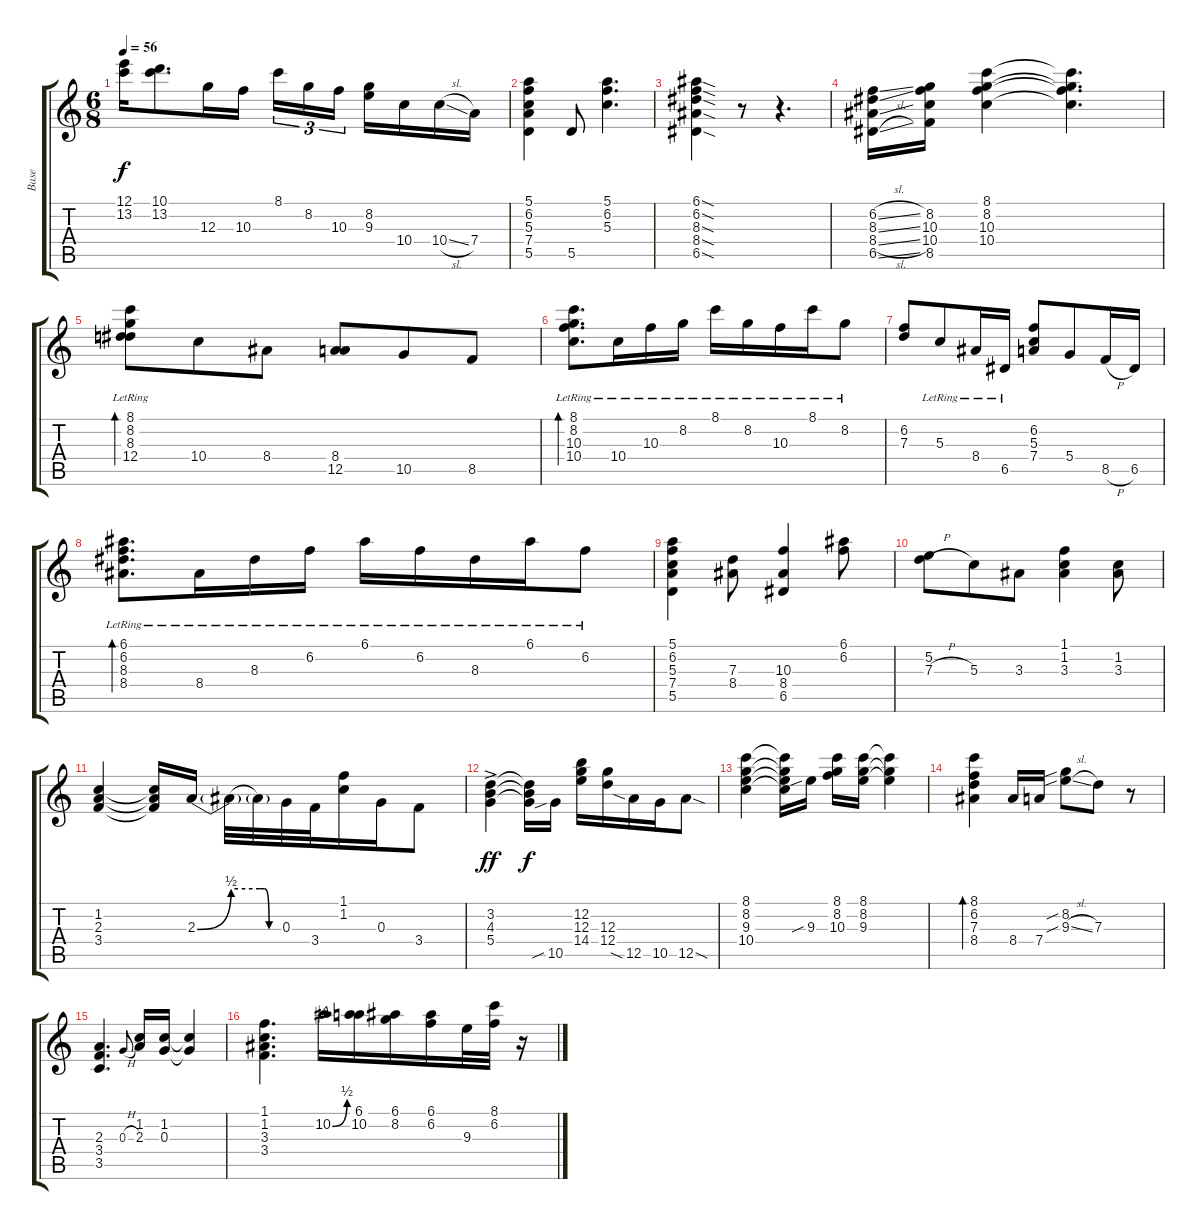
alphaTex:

\track ("Base" "Base") {instrument acousticguitarsteel}
\staff {score tabs}
\tuning (E4 B3 G3 D3 A2 E2) {hide}
\ts (6 8)
\tempo 56
\clef g2
\ks c
(12.1 13.2).16{dy f} (10.1 13.2).8{d} 12.3.16 10.3.16 8.1.16{tu (3 2)} 8.2.16{tu (3 2)} 10.3.16{tu (3 2) beam splitsecondary} (8.2 9.3).16 10.4.16 10.4{sl}.16 7.4.16 |
(5.1 6.2 5.3 7.4 5.5).4 5.5.8 (5.1 6.2 5.3).4{d} |
(6.1{sod} 6.2{sod} 8.3{sod} 8.4{sod} 6.5{sod}).4 r.8 r.4{d} |
(6.2{sl} 8.3{sl} 8.4{sl} 6.5{sl}).16 (8.2 10.3 10.4 8.5).16 (8.1 8.2 10.3 10.4).4 (8.1{t} 8.2{t} 10.3{t} 10.4{t}).4{d} |
(8.1 8.2 8.3{lr} 12.4).8{bd 480} 10.4.8 8.4.8 (8.4 12.5).8 10.5.8 8.5.8 |
(8.1{lr} 8.2{lr} 10.3{lr} 10.4{lr}).8{d bd 120} 10.4{lr}.16 10.3{lr}.16 8.2{lr}.16 8.1{lr}.16 8.2{lr}.16 10.3{lr}.16 8.1{lr}.16 8.2{lr}.8 |
(6.2 7.3).8 5.3{lr}.8 8.4{lr}.16 6.5{lr}.16 (6.2 5.3 7.4).8 5.4.8 8.5{h}.16 6.5.16 |
(6.1{lr} 6.2{lr} 8.3{lr} 8.4{lr}).8{d bd 120} 8.4{lr}.16 8.3{lr}.16 6.2{lr}.16 6.1{lr}.16 6.2{lr}.16 8.3{lr}.16 6.1{lr}.16 6.2{lr}.8 |
(5.1 6.2 5.3 7.4 5.5).4 (7.3 8.4).8 (10.3 8.4 6.5).4 (6.1 6.2).8 |
(5.2 7.3{h}).8 5.3.8 3.3.8 (1.1 1.2 3.3).4 (1.2 3.3).8 |
(1.2 2.3 3.4).4 (1.2{t} 2.3{t} 3.4{t}).16 2.3{be (bend 0 0 60 2)}.16 2.3{be (hold 0 2 60 2) t}.32 2.3{be (custom 0 2 15 2 30 0 60 0) t}.32 0.3.32 3.4.32 (1.1 1.2).16 0.3.16 3.4.8 |
(3.2{ac} 4.3 5.4).4{dy ff} (3.2{t} 4.3{t} 5.4{t}).16{dy f} 10.5{sib}.16 (12.2 12.3 14.4).16 (12.3 12.4).16 12.5{sia}.16 10.5.16 12.5{sod}.8 |
(8.1 8.2 9.3 10.4).4 (8.1{t} 8.2{t} 9.3{t} 10.4{t}).16 9.3{sib}.16 (8.1 8.2 10.3).16 (8.1 8.2 9.3).16 (8.1{t} 8.2{t} 9.3{t}).4 |
(8.1 6.2 7.3 8.4).4{bd 240} 8.4.16 7.4.16 (8.2{sib} 9.3{sib sl}).8 7.3.8 r.8 |
(2.3 3.4 3.5).4{d} 0.3{h}.8{gr onbeat} (1.2 2.3).16 (1.2 0.3).16 (1.2{t} 0.3{t}).4 |
(1.1 1.2 3.3 3.4).4{d} 10.2{be (bend 0 0 60 2)}.16 (6.1 10.2).16 (6.1 8.2).16 (6.1 6.2).16 9.3.32 (8.1 6.2).32 r.16
